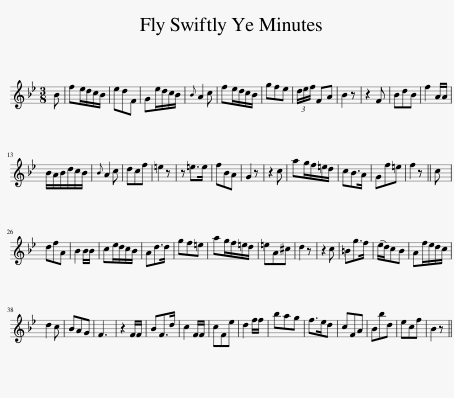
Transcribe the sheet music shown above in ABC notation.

X:1
L:1/8
M:3/8
I:linebreak $
K:Bb
V:1 treble
V:1
 B | fe/d/c/B/ | edF | Ge/d/c/B/ |{B} A2 c | %5
 fe/d/c/B/ | gfe | (3d/e/f/ FA | B2 z | z2 F | %10
 BdB | f2 A/A/ |$ B/A/B/d/c/B/ |{B} A2 c | dcf | %15
 =e2 z | z =e>e | fBA | G2 z | z2 c | %20
 ag/f/=e/d/ | cB>A | Gf=e | f2 z || c |$ %25
 dfA | B2 B/B/ | ce/d/c/B/ | Ad>d | gf=e | %30
 ag/f/=e/d/ | =eA^c | d2 z | z2 c | =Bg>f | %35
 (e/d/)cB | Af/e/d/c/ |$ d2 c | BAG | F3 | %40
 z2 F/F/ | BF>d | c2 F/F/ | cFe | d2 f/f/ | %45
 bag | f>ed | cFA | Bbd | ecf | %50
 B2 z || %51
